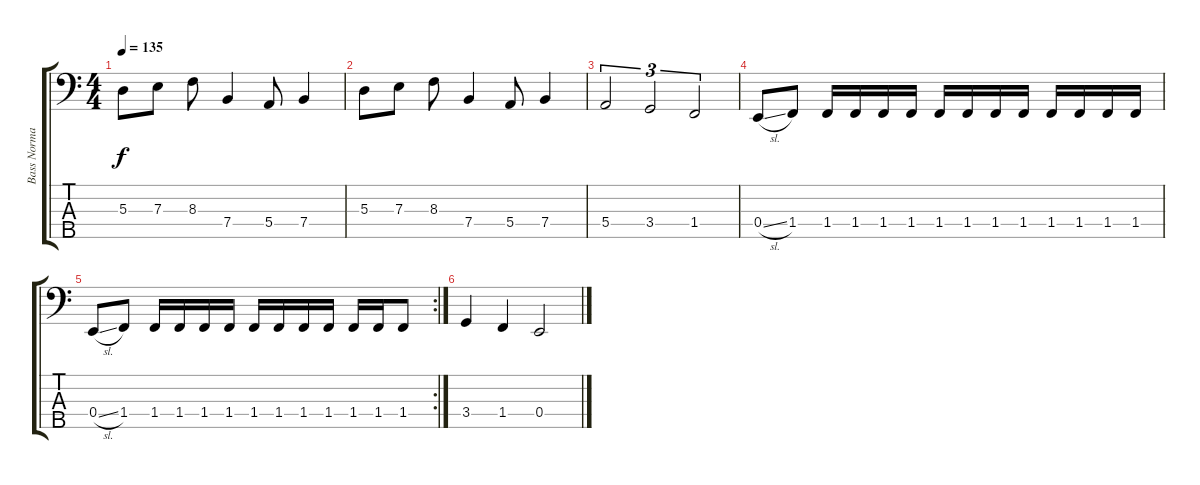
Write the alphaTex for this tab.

\track ("Bass Normal" "Bass Norma") {instrument electricbassfinger}
\staff {score tabs}
\tuning (G2 D2 A1 E1 B0) {hide}
\ts (4 4)
\tempo 135
\clef f4
\ks c
5.3.8{dy f} 7.3.8 8.3.8 7.4.4 5.4.8 7.4.4 |
5.3.8 7.3.8 8.3.8 7.4.4 5.4.8 7.4.4 |
5.4.2{tu (3 2)} 3.4.2{tu (3 2)} 1.4.2{tu (3 2)} |
0.4{sl}.8 1.4.8 1.4.16 1.4.16 1.4.16 1.4.16 1.4.16 1.4.16 1.4.16 1.4.16 1.4.16 1.4.16 1.4.16 1.4.16 |
\rc 2
0.4{sl}.8 1.4.8 1.4.16 1.4.16 1.4.16 1.4.16 1.4.16 1.4.16 1.4.16 1.4.16 1.4.16 1.4.16 1.4.8 |
3.4.4 1.4.4 0.4.2
